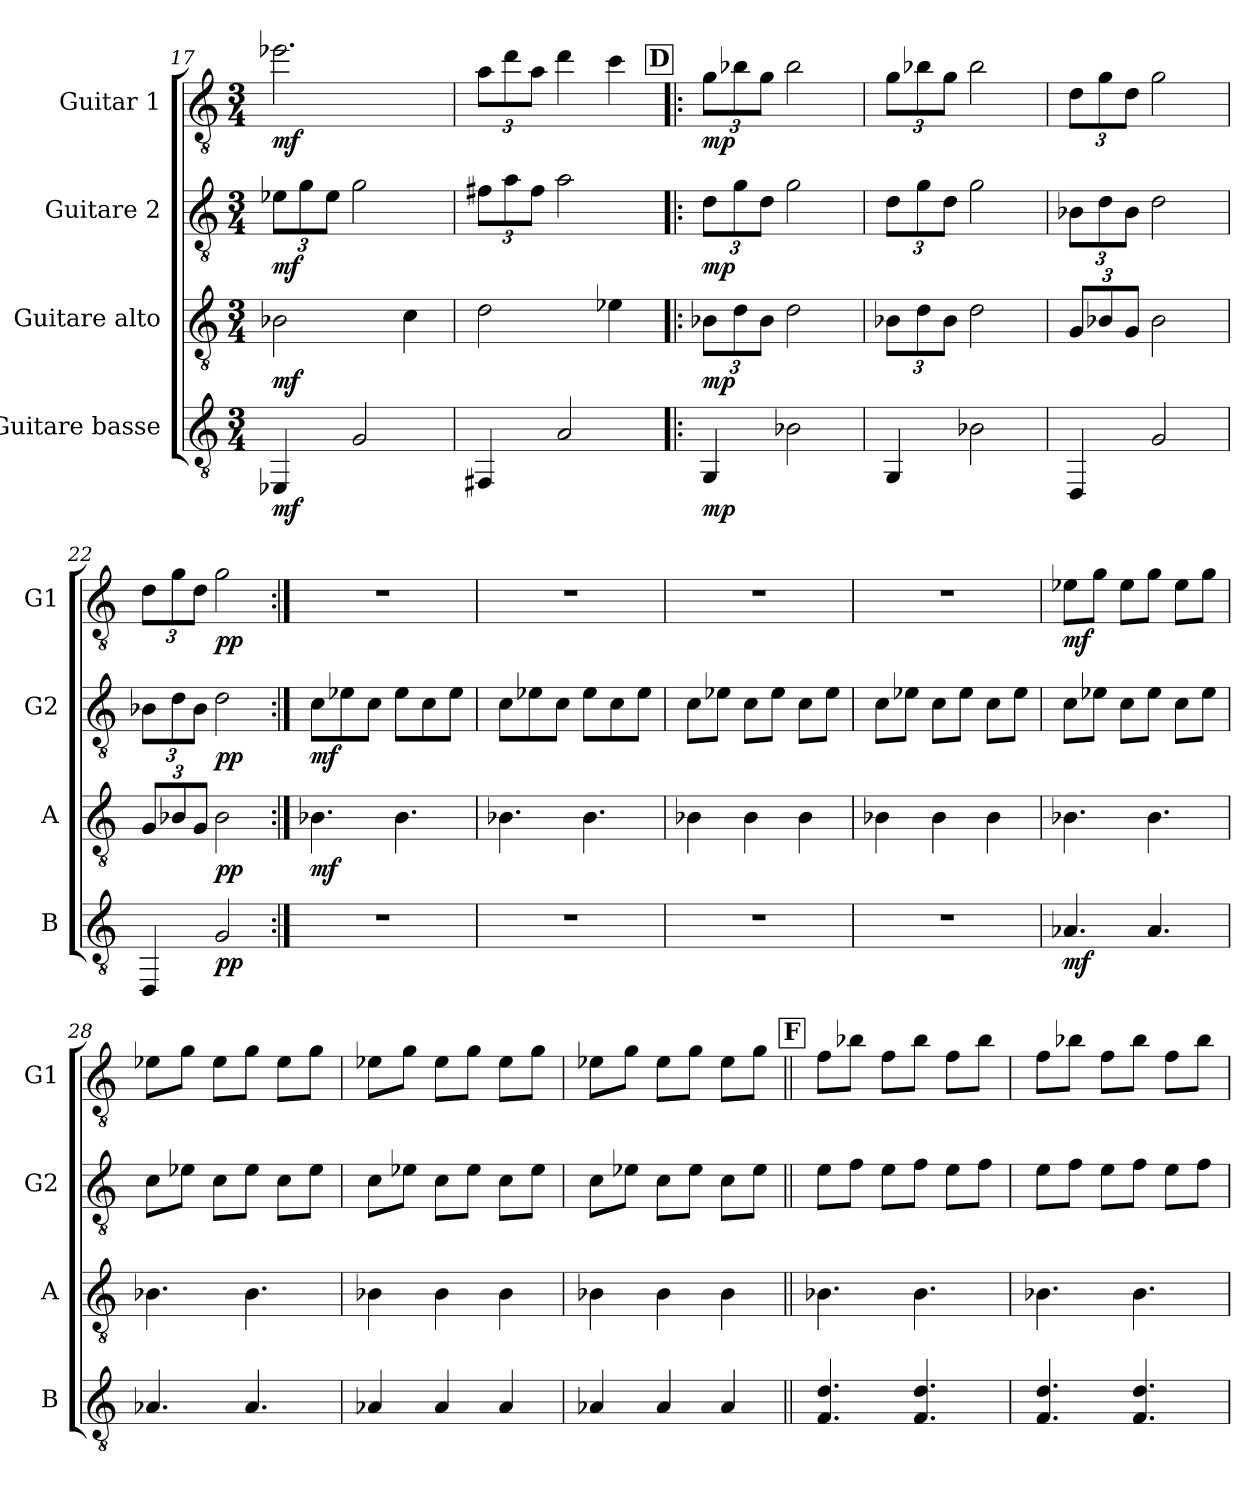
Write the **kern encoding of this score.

**kern	**dynam	**kern	**dynam	**kern	**dynam	**kern	**dynam
*part4	*part4	*part3	*part3	*part2	*part2	*part1	*part1
*staff4	*staff4	*staff3	*staff3	*staff2	*staff2	*staff1	*staff1
*I"Guitare basse	*	*I"Guitare alto	*	*I"Guitare 2	*	*I"Guitar 1	*
*I'B	*	*I'A	*	*I'G2	*	*I'G1	*
*clefGv2	*	*clefGv2	*	*clefGv2	*	*clefGv2	*
*k[]	*	*k[]	*	*k[]	*	*k[]	*
*M3/4	*	*M3/4	*	*M3/4	*	*M3/4	*
*	*	*	*	*Xbrackettup	*	*	*
=17	=17	=17	=17	=17	=17	=17	=17
!	!LO:DY:b	!	!LO:DY:b	!	!LO:DY:b	!	!LO:DY:b
4EE-X/	mf	2B-X\	mf	12e-X\L	mf	2.ee-X\	mf
.	.	.	.	12g\	.	.	.
.	.	.	.	12e-\J	.	.	.
2G/	.	.	.	2g\	.	.	.
.	.	4c\	.	.	.	.	.
=18	=18	=18	=18	=18	=18	=18	=18
*	*	*	*	*	*	*Xbrackettup	*
4FF#X/	.	2d\	.	12f#X\L	.	12a\L	.
.	.	.	.	12a\	.	12dd\	.
.	.	.	.	12f#\J	.	12a\J	.
2A/	.	.	.	2a\	.	4dd\	.
.	.	4e-X\	.	.	.	4cc\	.
!!LO:LB:g=z
!!LO:REH:place=s1:a:B:fs=14:t=D
=19!|:	=19!|:	=19!|:	=19!|:	=19!|:	=19!|:	=19!|:	=19!|:
*	*	*Xbrackettup	*	*	*	*	*
!	!LO:DY:b	!	!LO:DY:b	!	!LO:DY:b	!	!LO:DY:b
4GG/	mp	12B-X\L	mp	12d\L	mp	12g\L	mp
.	.	12d\	.	12g\	.	12b-X\	.
.	.	12B-\J	.	12d\J	.	12g\J	.
2B-X\	.	2d\	.	2g\	.	2b-\	.
=20	=20	=20	=20	=20	=20	=20	=20
4GG/	.	12B-X\L	.	12d\L	.	12g\L	.
.	.	12d\	.	12g\	.	12b-X\	.
.	.	12B-\J	.	12d\J	.	12g\J	.
2B-X\	.	2d\	.	2g\	.	2b-\	.
=21	=21	=21	=21	=21	=21	=21	=21
4DD/	.	12G/L	.	12B-X\L	.	12d\L	.
.	.	12B-X/	.	12d\	.	12g\	.
.	.	12G/J	.	12B-\J	.	12d\J	.
2G/	.	2B-\	.	2d\	.	2g\	.
=22	=22	=22	=22	=22	=22	=22	=22
4DD/	.	12G/L	.	12B-X\L	.	12d\L	.
.	.	12B-X/	.	12d\	.	12g\	.
.	.	12G/J	.	12B-\J	.	12d\J	.
!	!LO:DY:b	!	!LO:DY:b	!	!LO:DY:b	!	!LO:DY:b
2G/	pp	2B-\	pp	2d\	pp	2g\	pp
=23:|!	=23:|!	=23:|!	=23:|!	=23:|!	=23:|!	=23:|!	=23:|!
!!LO:REH:place=s1:a:B:fs=14:t=E
*	*	*	*	*	*	*MM132	*
!	!	!	!LO:DY:b	!	!LO:DY:b	!	!
2.r	.	4.B-X\	mf	8c\L	mf	2.r	.
.	.	.	.	8e-X\	.	.	.
.	.	.	.	8c\J	.	.	.
.	.	4.B-\	.	8e-\L	.	.	.
.	.	.	.	8c\	.	.	.
.	.	.	.	8e-\J	.	.	.
=24	=24	=24	=24	=24	=24	=24	=24
2.r	.	4.B-X\	.	8c\L	.	2.r	.
.	.	.	.	8e-X\	.	.	.
.	.	.	.	8c\J	.	.	.
.	.	4.B-\	.	8e-\L	.	.	.
.	.	.	.	8c\	.	.	.
.	.	.	.	8e-\J	.	.	.
!!LO:PB:g=z
=25	=25	=25	=25	=25	=25	=25	=25
2.r	.	4B-X\	.	8c\L	.	2.r	.
.	.	.	.	8e-X\J	.	.	.
.	.	4B-\	.	8c\L	.	.	.
.	.	.	.	8e-\J	.	.	.
.	.	4B-\	.	8c\L	.	.	.
.	.	.	.	8e-\J	.	.	.
=26	=26	=26	=26	=26	=26	=26	=26
2.r	.	4B-X\	.	8c\L	.	2.r	.
.	.	.	.	8e-X\J	.	.	.
.	.	4B-\	.	8c\L	.	.	.
.	.	.	.	8e-\J	.	.	.
.	.	4B-\	.	8c\L	.	.	.
.	.	.	.	8e-\J	.	.	.
=27	=27	=27	=27	=27	=27	=27	=27
!	!LO:DY:b	!	!	!	!	!	!LO:DY:b
4.A-X/	mf	4.B-X\	.	8c\L	.	8e-X\L	mf
.	.	.	.	8e-X\J	.	8g\J	.
.	.	.	.	8c\L	.	8e-\L	.
4.A-/	.	4.B-\	.	8e-\J	.	8g\J	.
.	.	.	.	8c\L	.	8e-\L	.
.	.	.	.	8e-\J	.	8g\J	.
=28	=28	=28	=28	=28	=28	=28	=28
4.A-X/	.	4.B-X\	.	8c\L	.	8e-X\L	.
.	.	.	.	8e-X\J	.	8g\J	.
.	.	.	.	8c\L	.	8e-\L	.
4.A-/	.	4.B-\	.	8e-\J	.	8g\J	.
.	.	.	.	8c\L	.	8e-\L	.
.	.	.	.	8e-\J	.	8g\J	.
=29	=29	=29	=29	=29	=29	=29	=29
4A-X/	.	4B-X\	.	8c\L	.	8e-X\L	.
.	.	.	.	8e-X\J	.	8g\J	.
4A-/	.	4B-\	.	8c\L	.	8e-\L	.
.	.	.	.	8e-\J	.	8g\J	.
4A-/	.	4B-\	.	8c\L	.	8e-\L	.
.	.	.	.	8e-\J	.	8g\J	.
!!LO:LB:g=z
=30	=30	=30	=30	=30	=30	=30	=30
4A-X/	.	4B-X\	.	8c\L	.	8e-X\L	.
.	.	.	.	8e-X\J	.	8g\J	.
4A-/	.	4B-\	.	8c\L	.	8e-\L	.
.	.	.	.	8e-\J	.	8g\J	.
4A-/	.	4B-\	.	8c\L	.	8e-\L	.
.	.	.	.	8e-\J	.	8g\J	.
!!LO:REH:place=s1:a:B:fs=14:t=F
=31||	=31||	=31||	=31||	=31||	=31||	=31||	=31||
4.F/ 4.d/	.	4.B-X\	.	8e\L	.	8f\L	.
.	.	.	.	8f\J	.	8b-X\J	.
.	.	.	.	8e\L	.	8f\L	.
4.F/ 4.d/	.	4.B-\	.	8f\J	.	8b-\J	.
.	.	.	.	8e\L	.	8f\L	.
.	.	.	.	8f\J	.	8b-\J	.
=32	=32	=32	=32	=32	=32	=32	=32
4.F/ 4.d/	.	4.B-X\	.	8e\L	.	8f\L	.
.	.	.	.	8f\J	.	8b-X\J	.
.	.	.	.	8e\L	.	8f\L	.
4.F/ 4.d/	.	4.B-\	.	8f\J	.	8b-\J	.
.	.	.	.	8e\L	.	8f\L	.
.	.	.	.	8f\J	.	8b-\J	.
=	=	=	=	=	=	=	=
*-	*-	*-	*-	*-	*-	*-	*-
